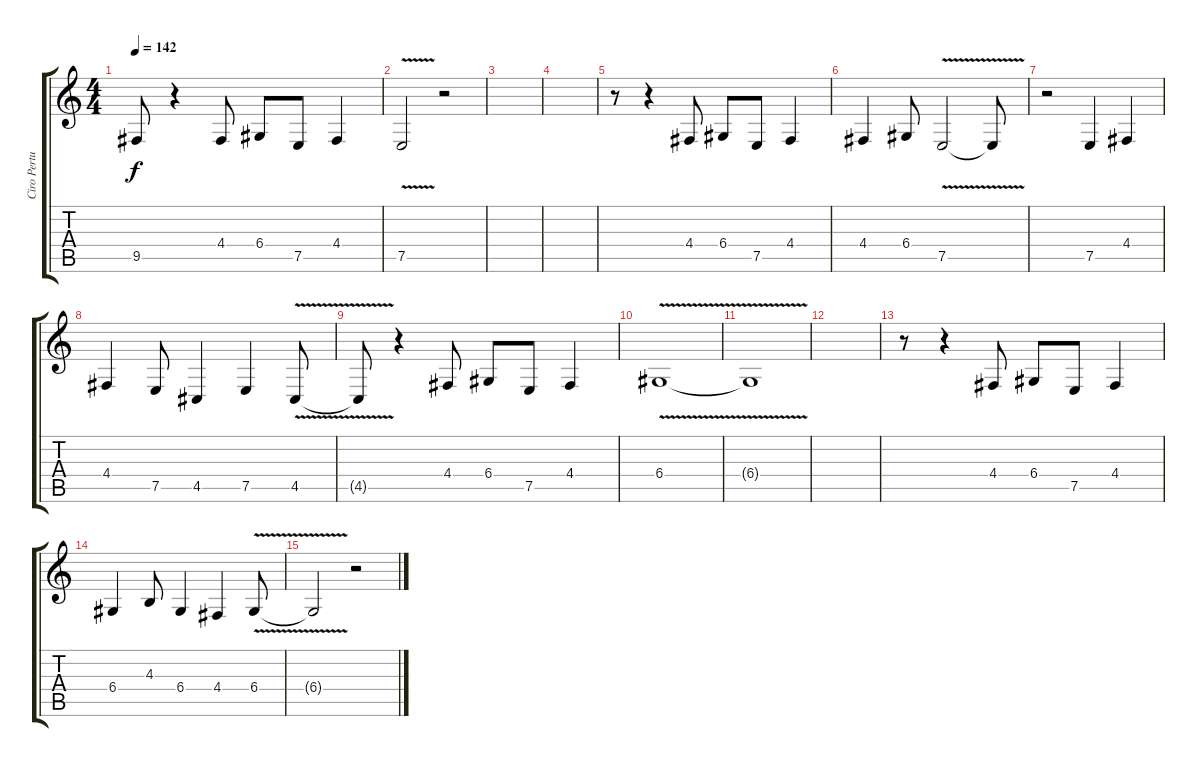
\track ("Ciro Pertusi" "Ciro Pertu") {instrument sopranosax}
\staff {score tabs}
\tuning (E4 B3 G3 D3 A2 E2) {hide}
\ts (4 4)
\tempo 142
\clef g2
\ks c
9.5{t}.8{dy f} r.4 4.4.8 6.4.8 7.5.8 4.4.4 |
7.5{v}.2 r.2 |
|
|
r.8 r.4 4.4.8 6.4.8 7.5.8 4.4.4 |
4.4.4 6.4.8 7.5{v}.2 7.5{t}.8 |
r.2 7.5.4 4.4.4 |
4.4.4 7.5.8 4.5.4 7.5.4 4.5{v}.8 |
4.5{t}.8 r.4 4.4.8 6.4.8 7.5.8 4.4.4 |
6.4{v}.1 |
6.4{t}.1{volume 0} |
|
r.8{volume 15} r.4 4.4.8 6.4.8 7.5.8 4.4.4 |
6.4.4 4.3.8 6.4.4 4.4.4 6.4{v}.8 |
6.4{t}.2 r.2
